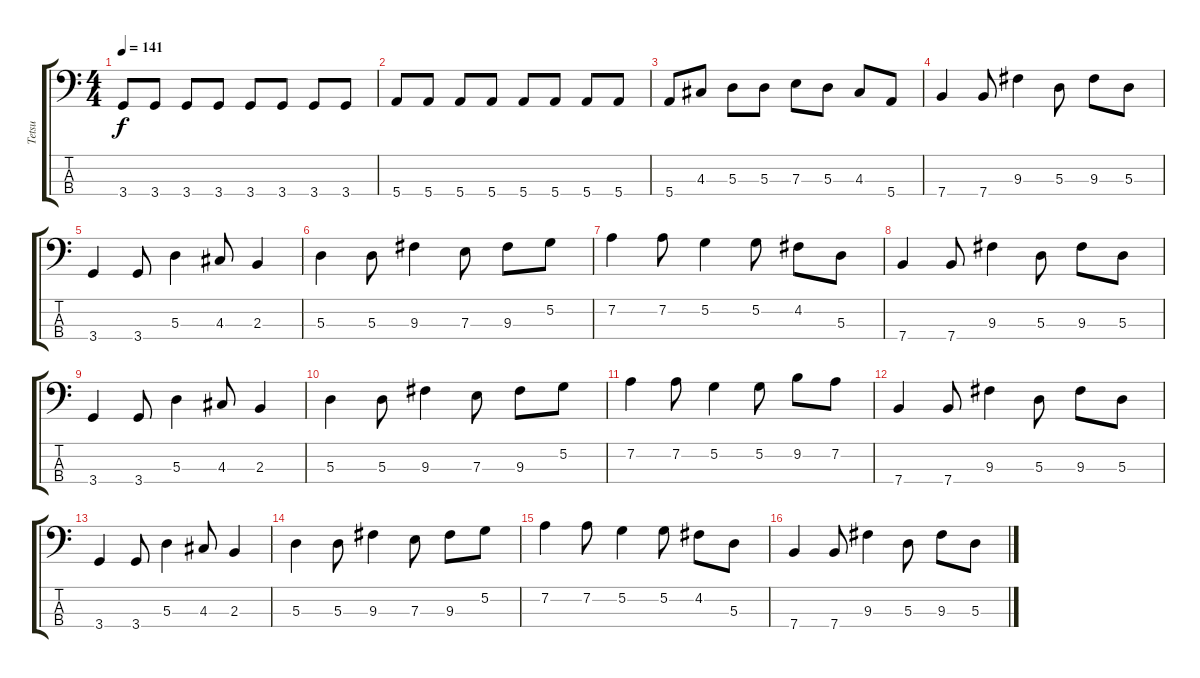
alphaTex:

\track ("Tetsu" "Tetsu") {instrument electricbassfinger}
\staff {score tabs}
\tuning (G2 D2 A1 E1) {hide}
\ts (4 4)
\tempo 141
\clef f4
\ks c
3.4.8{dy f} 3.4.8 3.4.8 3.4.8 3.4.8 3.4.8 3.4.8 3.4.8 |
5.4.8 5.4.8 5.4.8 5.4.8 5.4.8 5.4.8 5.4.8 5.4.8 |
5.4.8 4.3.8 5.3.8 5.3.8 7.3.8 5.3.8 4.3.8 5.4.8 |
7.4.4 7.4.8 9.3.4 5.3.8 9.3.8 5.3.8 |
3.4.4 3.4.8 5.3.4 4.3.8 2.3.4 |
5.3.4 5.3.8 9.3.4 7.3.8 9.3.8 5.2.8 |
7.2.4 7.2.8 5.2.4 5.2.8 4.2.8 5.3.8 |
7.4.4 7.4.8 9.3.4 5.3.8 9.3.8 5.3.8 |
3.4.4 3.4.8 5.3.4 4.3.8 2.3.4 |
5.3.4 5.3.8 9.3.4 7.3.8 9.3.8 5.2.8 |
7.2.4 7.2.8 5.2.4 5.2.8 9.2.8 7.2.8 |
7.4.4 7.4.8 9.3.4 5.3.8 9.3.8 5.3.8 |
3.4.4 3.4.8 5.3.4 4.3.8 2.3.4 |
5.3.4 5.3.8 9.3.4 7.3.8 9.3.8 5.2.8 |
7.2.4 7.2.8 5.2.4 5.2.8 4.2.8 5.3.8 |
7.4.4 7.4.8 9.3.4 5.3.8 9.3.8 5.3.8
